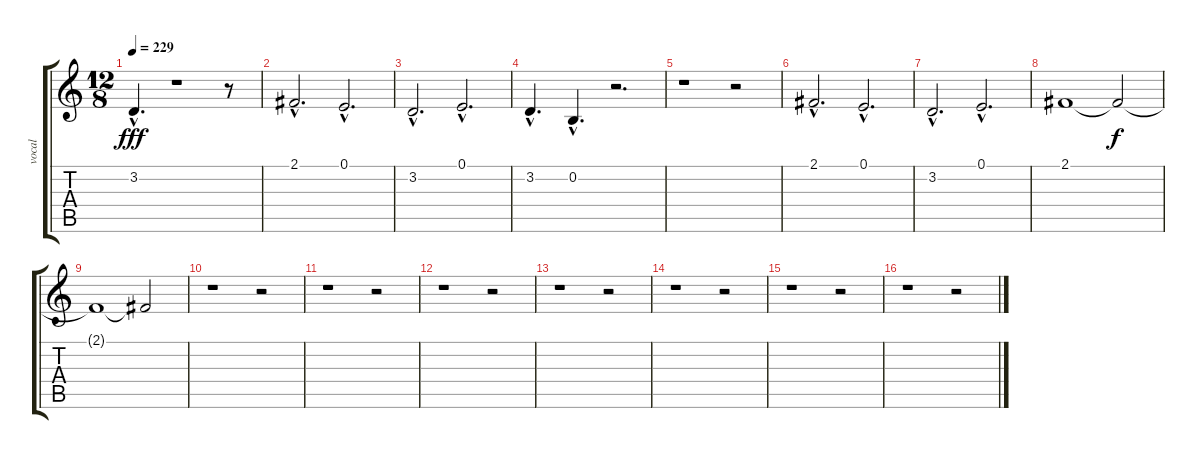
\track ("vocal" "vocal") {instrument viola}
\staff {score tabs}
\tuning (E4 B3 G3 D3 A2 E2) {hide}
\ts (12 8)
\tempo 229
\clef g2
\ks c
3.2{hac}.4{d dy fff} r.1 r.8 |
2.1{hac}.2{d} 0.1{hac}.2{d} |
3.2{hac}.2{d} 0.1{hac}.2{d} |
3.2{hac}.4{d} 0.2{hac}.4{d} r.2{d} |
r.1 r.2 |
2.1{hac}.2{d} 0.1{hac}.2{d} |
3.2{hac}.2{d} 0.1{hac}.2{d} |
2.1.1 2.1{t}.2{dy f} |
2.1{t}.1 2.1{t}.2 |
r.1 r.2 |
r.1 r.2 |
r.1 r.2 |
r.1 r.2 |
r.1 r.2 |
r.1 r.2 |
r.1 r.2
